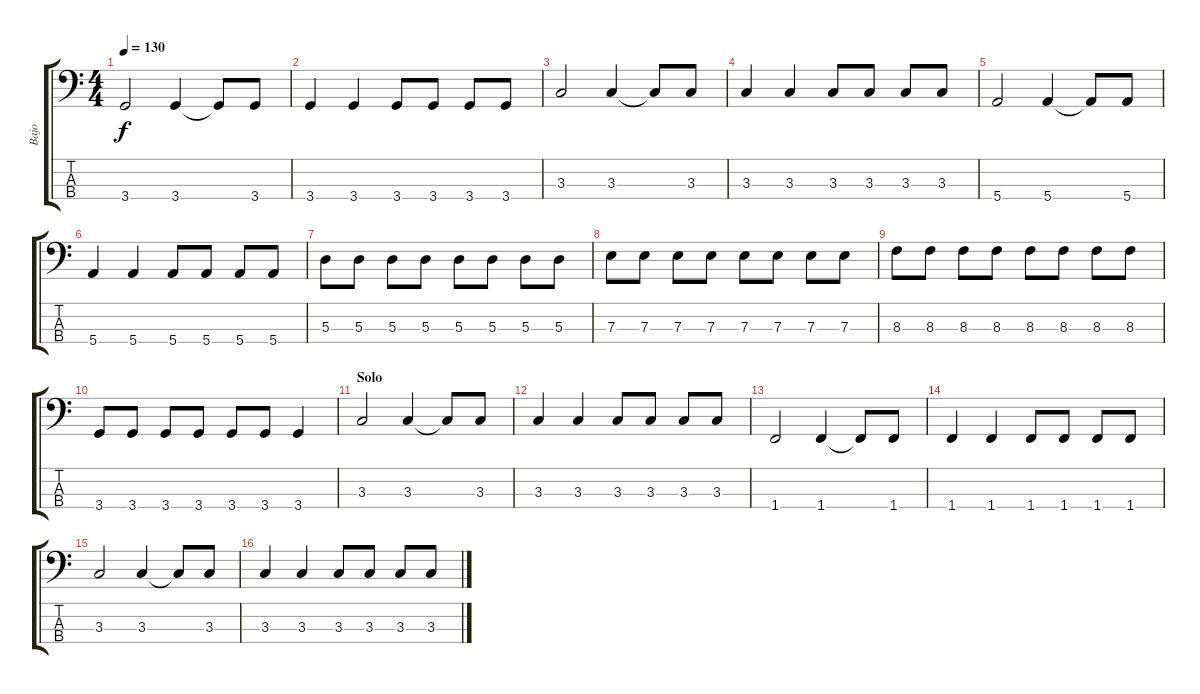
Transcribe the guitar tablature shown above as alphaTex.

\track ("Bajo" "Bajo") {instrument electricbassfinger}
\staff {score tabs}
\tuning (G2 D2 A1 E1) {hide}
\ts (4 4)
\tempo 130
\clef f4
\ks c
3.4.2{dy f} 3.4.4 3.4{t}.8 3.4.8 |
3.4.4 3.4.4 3.4.8 3.4.8 3.4.8 3.4.8 |
3.3.2 3.3.4 3.3{t}.8 3.3.8 |
3.3.4 3.3.4 3.3.8 3.3.8 3.3.8 3.3.8 |
5.4.2 5.4.4 5.4{t}.8 5.4.8 |
5.4.4 5.4.4 5.4.8 5.4.8 5.4.8 5.4.8 |
5.3.8 5.3.8 5.3.8 5.3.8 5.3.8 5.3.8 5.3.8 5.3.8 |
7.3.8 7.3.8 7.3.8 7.3.8 7.3.8 7.3.8 7.3.8 7.3.8 |
8.3.8 8.3.8 8.3.8 8.3.8 8.3.8 8.3.8 8.3.8 8.3.8 |
3.4.8 3.4.8 3.4.8 3.4.8 3.4.8 3.4.8 3.4.4 |
\section ("" "Solo")
3.3.2 3.3.4 3.3{t}.8 3.3.8 |
3.3.4 3.3.4 3.3.8 3.3.8 3.3.8 3.3.8 |
1.4.2 1.4.4 1.4{t}.8 1.4.8 |
1.4.4 1.4.4 1.4.8 1.4.8 1.4.8 1.4.8 |
3.3.2 3.3.4 3.3{t}.8 3.3.8 |
3.3.4 3.3.4 3.3.8 3.3.8 3.3.8 3.3.8
